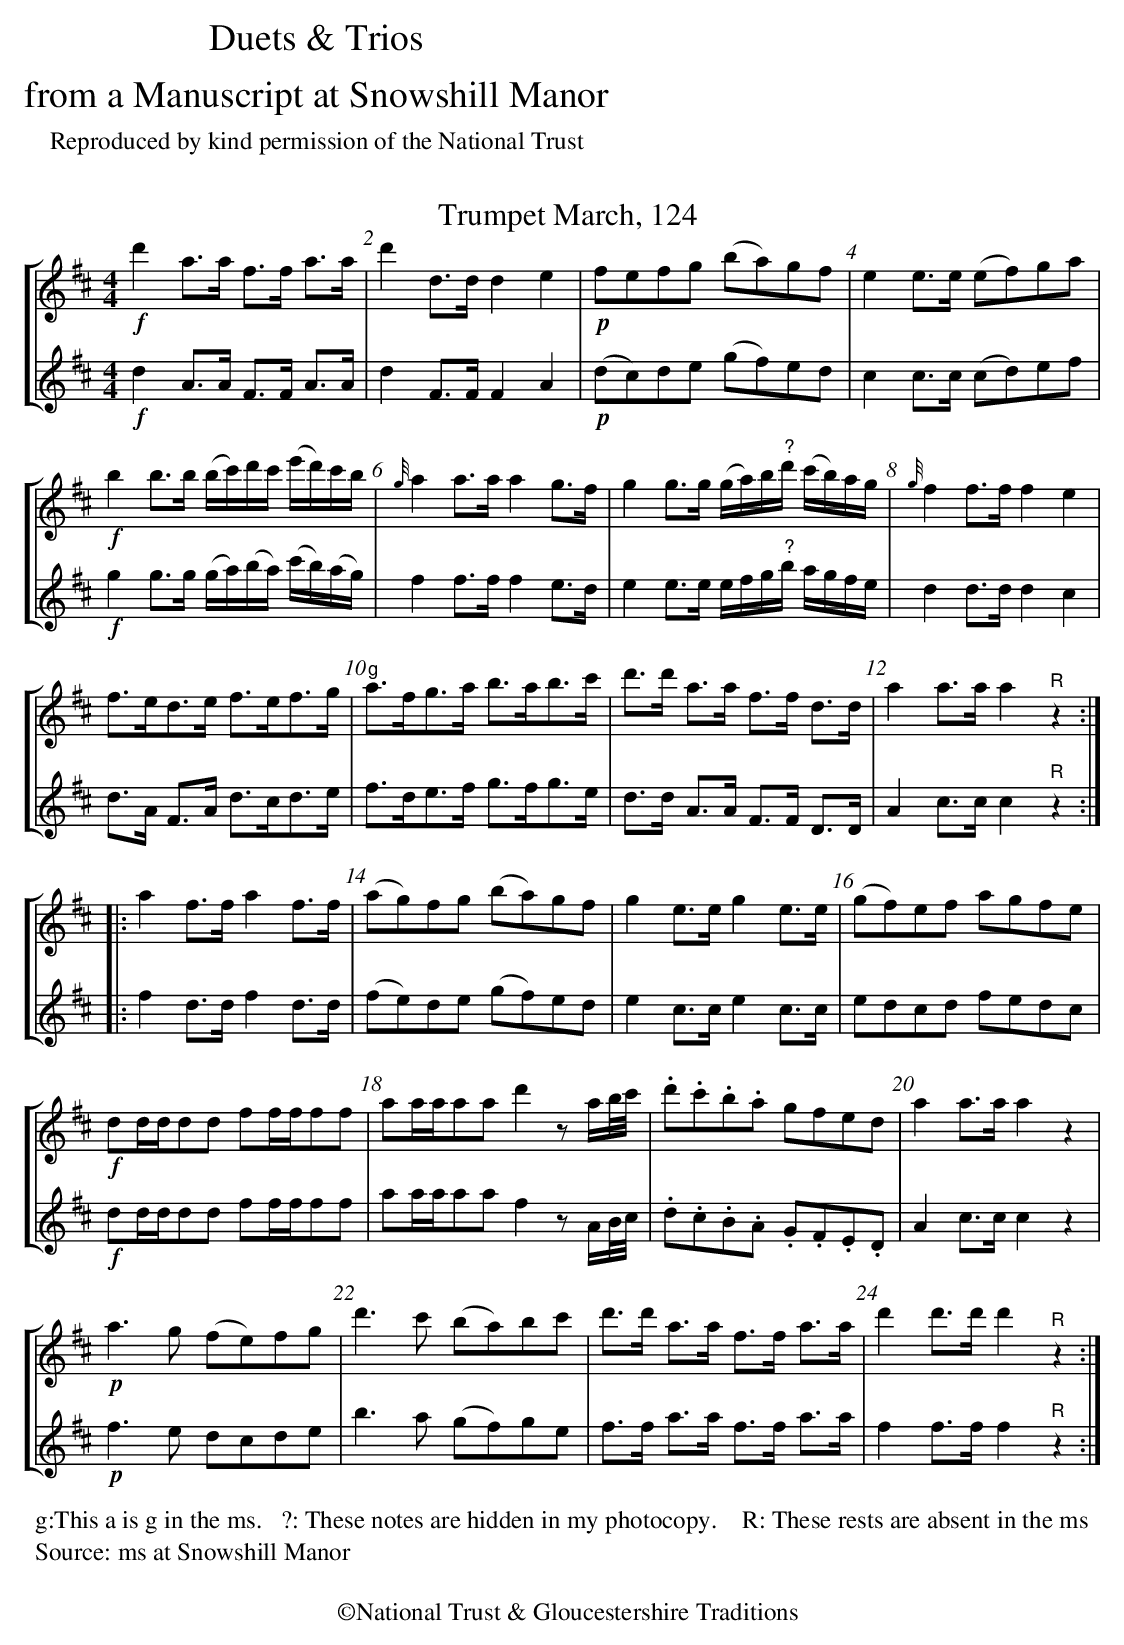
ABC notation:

X:1
T:Trumpet March, 124
%%staves [1 2]
U:l=!f!
M:4/4
L:1/8
K:D
V:1
ld'2 a>a f>f a>a | d'2 d>d d2 e2 |!p!fefg (ba)gf | e2 e>e (ef)ga |
V:2
ld2 A>A F>F A>A | d2 F>F F2 A2 |!p!(dc)de (gf)ed | c2 c>c (cd)ef |
V:1
lb2 b>b (b/c'/)d'/c'/ (e'/d'/)c'/b/ | {g/4}a2 a>a a2 g>f |\
g2 g>g (g/a/)b/"^?"d'/ (c'/b/)a/g/ | {g/4}f2f>f f2e2|
V:2
lg2 g>g (g/a/)(b/a/) (c'/b/)(a/g/) | f2 f>f f2 e>d |\
e2 e>e e/f/g/"^?"b/ a/g/f/e/ | d2 d>d d2 c2 |
V:1
f>ed>e f>ef>g | "^g"a>fg>a b>ab>c' | d'>d' a>a f>f d>d | a2 a>a a2 "^R"z2 :|
V:2
d>A F>A d>cd>e | f>de>f g>fg>e | d>d A>A F>F D>D | A2 c>c c2 "^R"z2 :|
V:1
|: a2 f>f a2 f>f | (ag)fg (ba)gf | g2 e>e g2 e>e | (gf)ef agfe |
V:2
|: f2 d>d f2 d>d | (fe)de (gf)ed | e2 c>c e2 c>c | edcd fedc |
V:1
ldd/d/dd ff/f/ff | aa/a/aa d'2 z a/b/4c'/4 |\
.d'.c'.b.a gfed | a2 a>a a2 z2 |
V:2
ldd/d/dd ff/f/ff | aa/a/aa f2 z A/B/4c/4 |\
.d.c.B.A .G.F.E.D | A2 c>c c2 z2 |
V:1
!p!a3 g (fe)fg | d'3 c' (ba)bc' |\
d'>d' a>a f>f a>a | d'2 d'>d' d'2 "^R"z2 :|
V:2
!p!f3 e dcde | b3 a (gf)ge | f>f a>a f>f a>a | f2 f>f f2 "^R"z2 :|
